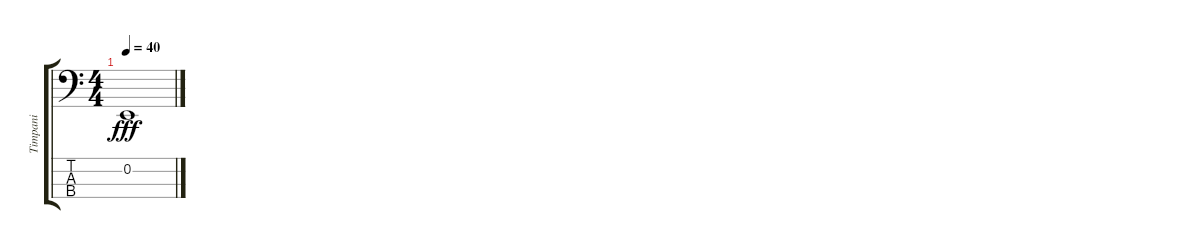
\track ("Timpani" "Timpani") {instrument timpani}
\staff {score tabs}
\tuning (A2 E2 A1 E1) {hide}
\ts (4 4)
\tempo 40
\clef f4
\ks c
0.2.1{dy fff}
